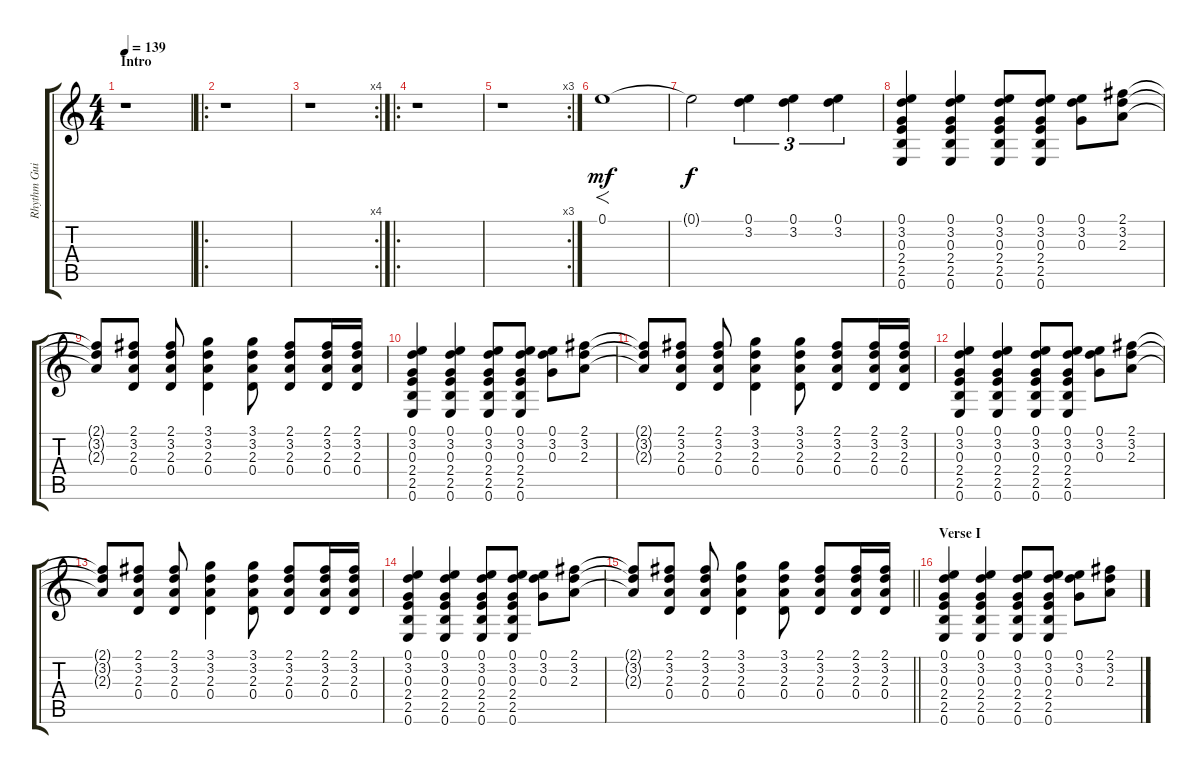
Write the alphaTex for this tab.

\track ("Rhythm Guitar" "Rhythm Gui") {instrument overdrivenguitar}
\staff {score tabs}
\tuning (E4 B3 G3 D3 A2 E2) {hide}
\ts (4 4)
\section ("" "Intro")
\tempo 139
\clef g2
\ks c
r.1{dy mf instrument overdrivenguitar} |
\ro
r.1 |
\rc 4
r.1 |
\ro
r.1 |
\rc 3
r.1 |
0.1.1{f} |
0.1{t}.2{dy f} (0.1 3.2).4{tu (3 2)} (0.1 3.2).4{tu (3 2)} (0.1 3.2).4{tu (3 2)} |
(0.1 3.2 0.3 2.4 2.5 0.6).4 (0.1 3.2 0.3 2.4 2.5 0.6).4 (0.1 3.2 0.3 2.4 2.5 0.6).8 (0.1 3.2 0.3 2.4 2.5 0.6).8 (0.1 3.2 0.3).8 (2.1 3.2 2.3).8 |
(2.1{t} 3.2{t} 2.3{t}).8 (2.1 3.2 2.3 0.4).8 (2.1 3.2 2.3 0.4).8 (3.1 3.2 2.3 0.4).4 (3.1 3.2 2.3 0.4).8 (2.1 3.2 2.3 0.4).8 (2.1 3.2 2.3 0.4).16 (2.1 3.2 2.3 0.4).16 |
(0.1 3.2 0.3 2.4 2.5 0.6).4 (0.1 3.2 0.3 2.4 2.5 0.6).4 (0.1 3.2 0.3 2.4 2.5 0.6).8 (0.1 3.2 0.3 2.4 2.5 0.6).8 (0.1 3.2 0.3).8 (2.1 3.2 2.3).8 |
(2.1{t} 3.2{t} 2.3{t}).8 (2.1 3.2 2.3 0.4).8 (2.1 3.2 2.3 0.4).8 (3.1 3.2 2.3 0.4).4 (3.1 3.2 2.3 0.4).8 (2.1 3.2 2.3 0.4).8 (2.1 3.2 2.3 0.4).16 (2.1 3.2 2.3 0.4).16 |
(0.1 3.2 0.3 2.4 2.5 0.6).4 (0.1 3.2 0.3 2.4 2.5 0.6).4 (0.1 3.2 0.3 2.4 2.5 0.6).8 (0.1 3.2 0.3 2.4 2.5 0.6).8 (0.1 3.2 0.3).8 (2.1 3.2 2.3).8 |
(2.1{t} 3.2{t} 2.3{t}).8 (2.1 3.2 2.3 0.4).8 (2.1 3.2 2.3 0.4).8 (3.1 3.2 2.3 0.4).4 (3.1 3.2 2.3 0.4).8 (2.1 3.2 2.3 0.4).8 (2.1 3.2 2.3 0.4).16 (2.1 3.2 2.3 0.4).16 |
(0.1 3.2 0.3 2.4 2.5 0.6).4 (0.1 3.2 0.3 2.4 2.5 0.6).4 (0.1 3.2 0.3 2.4 2.5 0.6).8 (0.1 3.2 0.3 2.4 2.5 0.6).8 (0.1 3.2 0.3).8 (2.1 3.2 2.3).8 |
\barLineRight lightlight
(2.1{t} 3.2{t} 2.3{t}).8 (2.1 3.2 2.3 0.4).8 (2.1 3.2 2.3 0.4).8 (3.1 3.2 2.3 0.4).4 (3.1 3.2 2.3 0.4).8 (2.1 3.2 2.3 0.4).8 (2.1 3.2 2.3 0.4).16 (2.1 3.2 2.3 0.4).16 |
\section ("" "Verse I")
(0.1 3.2 0.3 2.4 2.5 0.6).4 (0.1 3.2 0.3 2.4 2.5 0.6).4 (0.1 3.2 0.3 2.4 2.5 0.6).8 (0.1 3.2 0.3 2.4 2.5 0.6).8 (0.1 3.2 0.3).8 (2.1 3.2 2.3).8
